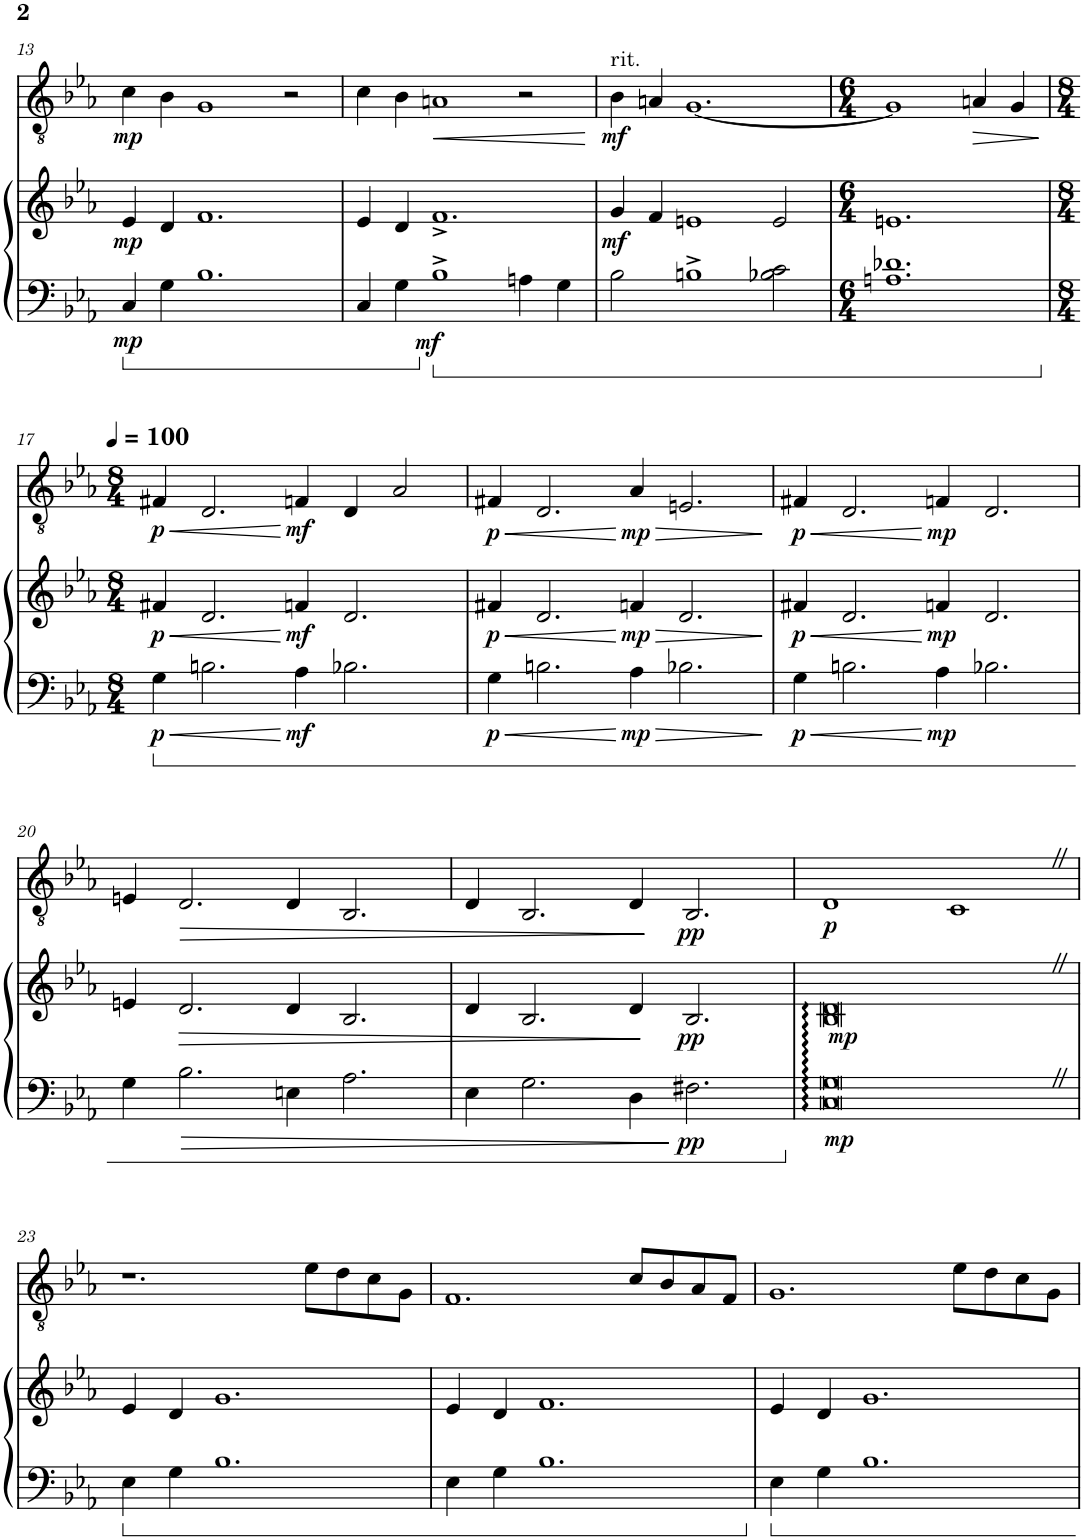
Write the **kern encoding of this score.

**kern	**kern	**dynam	**kern	**dynam
*part2	*part2	*part2	*part1	*part1
*staff3	*staff2	*staff2/3	*staff1	*staff1
*I"Piano	*	*	*I"Voice	*
*I'Pno	*	*	*	*
!!LO:PB:g=z
*clefF4	*clefG2	*	*clefGv2	*
*k[b-e-a-]	*k[b-e-a-]	*	*k[b-e-a-]	*
*M8/4	*M8/4	*	*M8/4	*
=13	=13	=13	=13	=13
!	!	!LO:DY:b=2	!	!
!	!	!LO:DY:n=1:b	!	!LO:DY:b
4C/	4e-/	mp mp	4c\	mp
4G\	4d/	.	4B-\	.
1.B-	1.f	.	1G	.
.	.	.	2r	.
=14	=14	=14	=14	=14
4C/	4e-/	.	4c\	.
4G\	4d/	.	4B-\	.
!	!	!LO:DY:b=2	!	!LO:HP:b
1B-^	1.f^	mf	1An	<
4An\	.	.	2r	.
4G\	.	.	.	.
.	.	.	.	[
=15	=15	=15	=15	=15
!	!	!	!LO:TX:a:t=rit.	!
!	!	!LO:DY:b	!	!LO:DY:b
2B-\	4g/	mf	4B-\	mf
.	4f/	.	4An/	.
1Bn^	1en	.	[1.G	.
2B-X\ 2c\	2e/	.	.	.
=16	=16	=16	=16	=16
*M6/4	*M6/4	*	*M6/4	*
1.An 1.d-X	1.en	.	1G]	.
!	!	!	!	!LO:HP:b
.	.	.	4An/	>
.	.	.	4G/	.
.	.	.	.	]
!!LO:LB:g=z
=17	=17	=17	=17	=17
*M8/4	*M8/4	*	*M8/4	*
*	*	*	*MM100	*
!	!	!LO:HP:b=2	!	!
!	!	!LO:HP:n=1:b	!	!LO:HP:b
!	!	!LO:DY:n=1:b=2	!	!
!	!	!LO:DY:n=2:b	!	!LO:DY:n=1:b
4G\	4f#X/	< < p p	4F#X/	< p
2.Bn\	2.d/	.	2.D/	.
!	!	!LO:DY:n=3:b=2	!	!
!	!	!LO:DY:n=4:b	!	!LO:DY:n=2:b
4A-\	4fn/	[ mf mf	4Fn/	[ mf
2.B-X\	2.d/	.	4D/	.
.	.	.	2A-/	.
=18	=18	=18	=18	=18
!	!	!LO:HP:b	!	!LO:HP:b
!	!	!LO:DY:n=1:b=2	!	!
!	!	!LO:DY:n=2:b	!	!LO:DY:n=1:b
4G\	4f#X/	< p p	4F#X/	< p
2.Bn\	2.d/	.	2.D/	.
!	!	!LO:HP:n=1:b=2	!	!LO:HP:n=1:b
!	!	!LO:DY:n=3:b=2	!	!
!	!	!LO:DY:n=4:b	!	!LO:DY:n=2:b
4A-\	4fn/	] > [ ] mp mp	4A-/	[ > mp
2.B-X\	2.d/	.	2.En/	.
.	.	[	.	]
=19	=19	=19	=19	=19
!	!	!LO:HP:b	!	!LO:HP:b
!	!	!LO:DY:n=1:b=2	!	!
!	!	!LO:DY:n=2:b	!	!LO:DY:n=1:b
4G\	4f#X/	< p p	4F#X/	< p
2.Bn\	2.d/	.	2.D/	.
!	!	!LO:DY:n=3:b=2	!	!
!	!	!LO:DY:n=4:b	!	!LO:DY:n=2:b
4A-\	4fn/	] mp mp	4Fn/	[ mp
2.B-X\	2.d/	.	2.D/	.
.	.	[	.	.
!!LO:LB:g=z
=20	=20	=20	=20	=20
!	!	!LO:HP:b	!	!LO:HP:b
4G\	4en/	>	4En/	>
2.B-\	2.d/	.	2.D/	.
4En\	4d/	.	4D/	.
2.A-\	2.B-/	.	2.BB-/	.
=21	=21	=21	=21	=21
4E-\	4d/	.	4D/	.
2.G\	2.B-/	.	2.BB-/	.
4D\	4d/	.	4D/	.
!	!	!LO:DY:n=1:b=2	!	!
!	!	!LO:DY:n=2:b	!	!LO:DY:n=1:b
2.F#X\	2.B-/	] pp pp	2.BB-/	] pp
=22	=22	=22	=22	=22
!	!	!LO:DY:b=2	!	!
!	!	!LO:DY:n=1:b	!	!LO:DY:b
0CZ 0GZ 0B-Z 0dZ	0B-Z 0dZ	mp mp	1D	p
.	.	.	1CZ	.
!!LO:LB:g=z
=23	=23	=23	=23	=23
4E-\	4e-/	.	1.r	.
4G\	4d/	.	.	.
1.B-	1.g	.	.	.
.	.	.	8e-\L	.
.	.	.	8d\	.
.	.	.	8c\	.
.	.	.	8G\J	.
=24	=24	=24	=24	=24
4E-\	4e-/	.	1.F	.
4G\	4d/	.	.	.
1.B-	1.f	.	.	.
.	.	.	8c/L	.
.	.	.	8B-/	.
.	.	.	8A-/	.
.	.	.	8F/J	.
=25	=25	=25	=25	=25
4E-\	4e-/	.	1.G	.
4G\	4d/	.	.	.
1.B-	1.g	.	.	.
.	.	.	8e-\L	.
.	.	.	8d\	.
.	.	.	8c\	.
.	.	.	8G\J	.
=	=	=	=	=
*-	*-	*-	*-	*-
